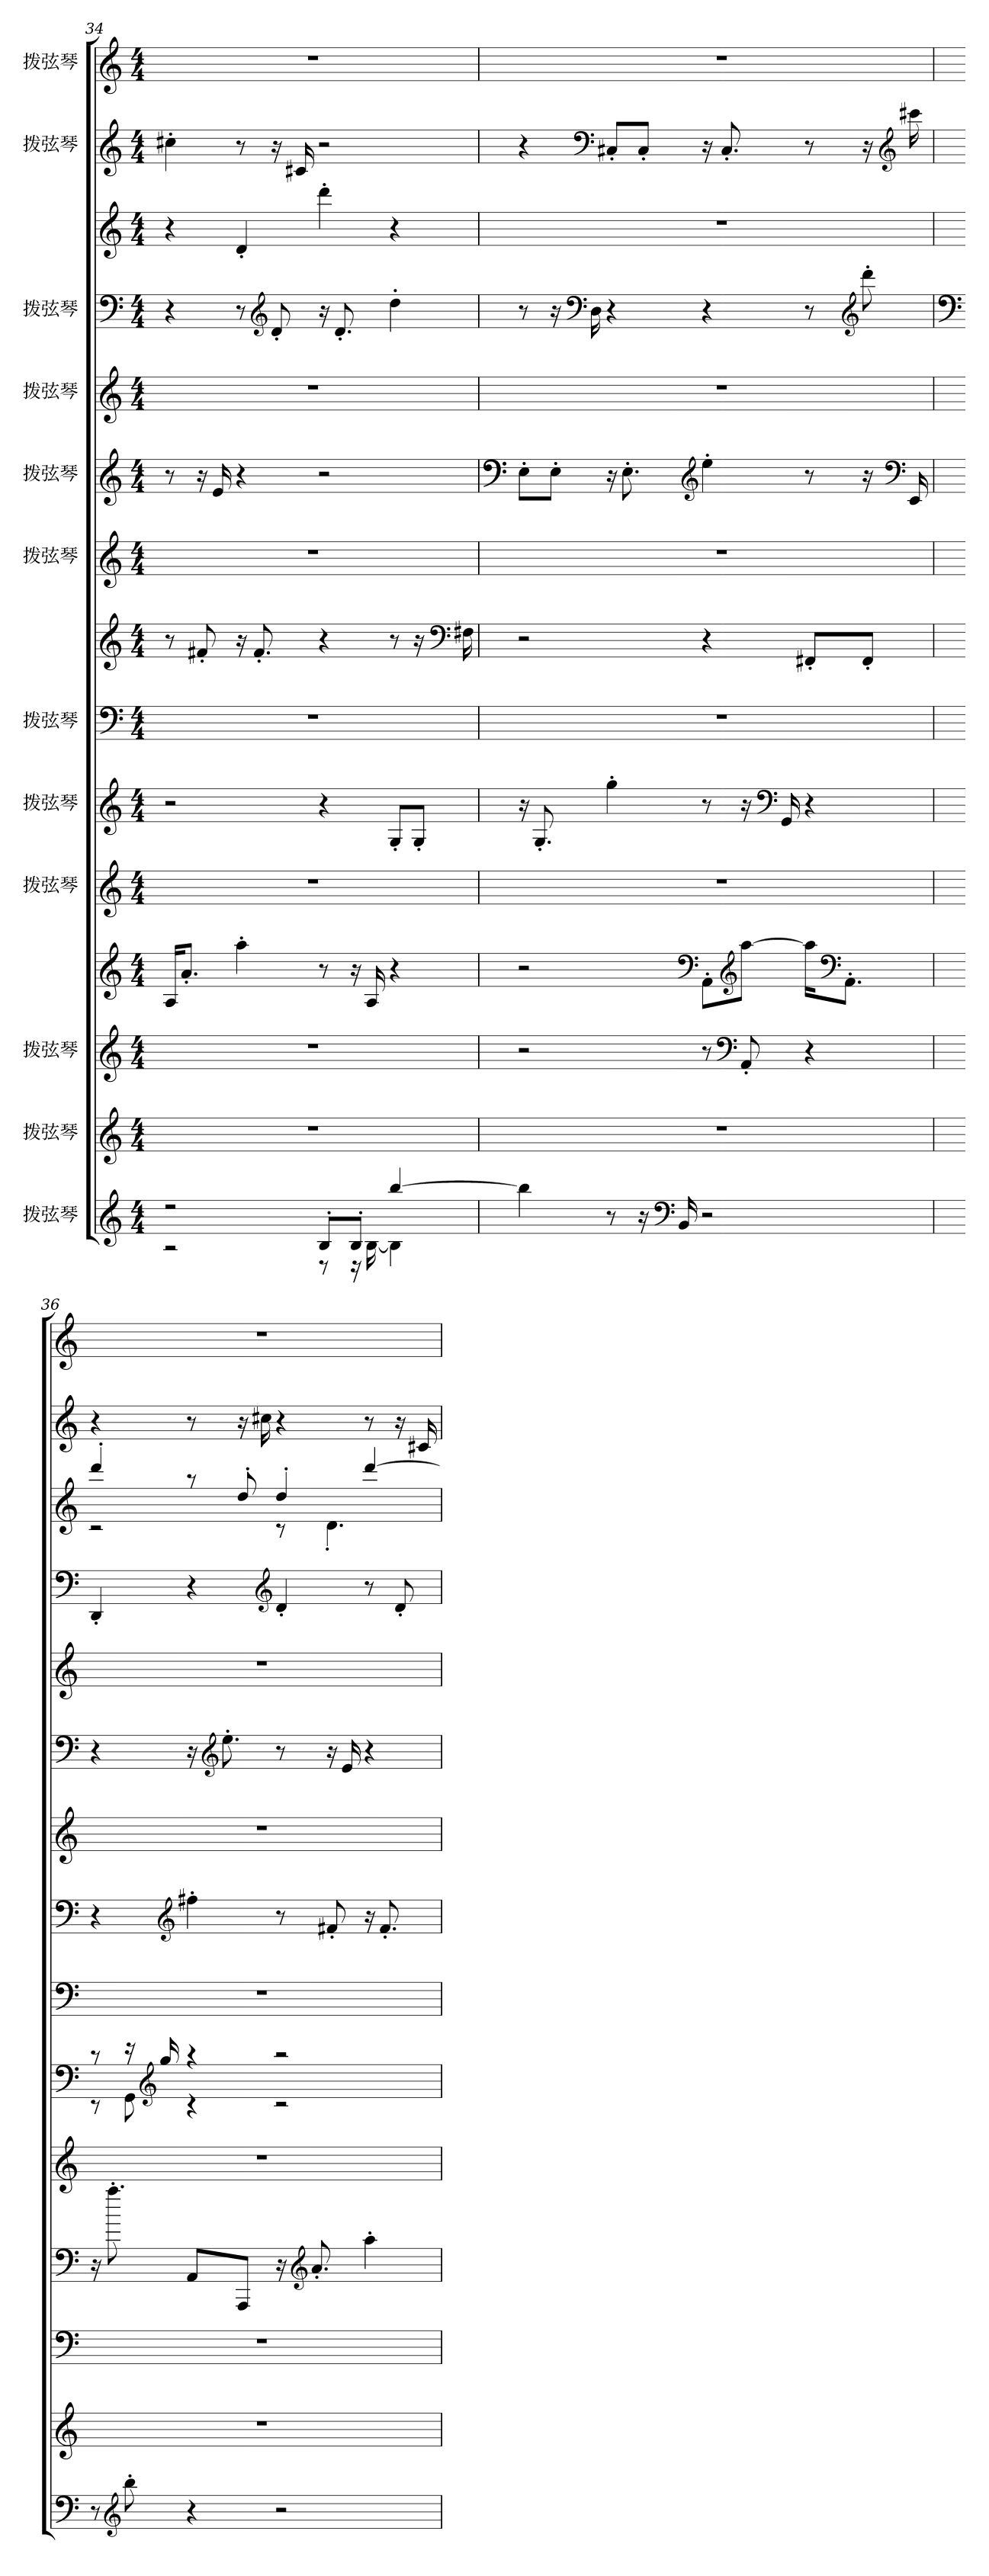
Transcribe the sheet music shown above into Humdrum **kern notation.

**kern	**kern	**kern	**kern	**kern	**kern	**kern	**kern	**kern	**kern	**kern	**kern	**kern	**kern	**kern
*part12	*part11	*part10	*part10	*part9	*part8	*part7	*part7	*part6	*part5	*part4	*part3	*part3	*part2	*part1
*staff15	*staff14	*staff13	*staff12	*staff11	*staff10	*staff9	*staff8	*staff7	*staff6	*staff5	*staff4	*staff3	*staff2	*staff1
*I"拨弦琴	*I"拨弦琴	*I"拨弦琴	*	*I"拨弦琴	*I"拨弦琴	*I"拨弦琴	*	*I"拨弦琴	*I"拨弦琴	*I"拨弦琴	*I"拨弦琴	*	*I"拨弦琴	*I"拨弦琴
!!LO:PB:g=z
*clefG2	*clefG2	*clefG2	*clefG2	*clefG2	*clefG2	*clefF4	*clefG2	*clefG2	*clefG2	*clefG2	*clefF4	*clefG2	*clefG2	*clefG2
*k[]	*k[]	*k[]	*k[]	*k[]	*k[]	*k[]	*k[]	*k[]	*k[]	*k[]	*k[]	*k[]	*k[]	*k[]
*M4/4	*M4/4	*M4/4	*M4/4	*M4/4	*M4/4	*M4/4	*M4/4	*M4/4	*M4/4	*M4/4	*M4/4	*M4/4	*M4/4	*M4/4
=34	=34	=34	=34	=34	=34	=34	=34	=34	=34	=34	=34	=34	=34	=34
*^	*	*	*	*	*	*	*	*	*	*	*	*	*	*
2r	2r	1r	1r	16A/KL	1r	2r	1r	8r	1r	8r	1r	4r	4r	4cc#X'\	1r
.	.	.	.	8.a'/J	.	.	.	.	.	.	.	.	.	.	.
.	.	.	.	.	.	.	.	8f#X'/	.	16r	.	.	.	.	.
.	.	.	.	.	.	.	.	.	.	16e/	.	.	.	.	.
.	.	.	.	4aa'\	.	.	.	16r	.	4r	.	8r	4d'/	8r	.
.	.	.	.	.	.	.	.	8.f#'/	.	.	.	.	.	.	.
*	*	*	*	*	*	*	*	*	*	*	*	*clefG2	*	*	*
.	.	.	.	.	.	.	.	.	.	.	.	8d'/	.	16r	.
.	.	.	.	.	.	.	.	.	.	.	.	.	.	16c#X/	.
8B'/L	8r	.	.	8r	.	4r	.	4r	.	2r	.	16r	4ddd'\	2r	.
.	.	.	.	.	.	.	.	.	.	.	.	8.d'/	.	.	.
8B'/J	16r	.	.	16r	.	.	.	.	.	.	.	.	.	.	.
.	[16B\	.	.	16A/	.	.	.	.	.	.	.	.	.	.	.
[4bb/	4B\]	.	.	4r	.	8G'/L	.	8r	.	.	.	4dd'\	4r	.	.
.	.	.	.	.	.	8G'/J	.	16r	.	.	.	.	.	.	.
*	*	*	*	*	*	*	*	*clefF4	*	*	*	*	*	*	*
.	.	.	.	.	.	.	.	16F#X\	.	.	.	.	.	.	.
*v	*v	*	*	*	*	*	*	*	*	*	*	*	*	*	*
!!LO:PB:g=z
=35	=35	=35	=35	=35	=35	=35	=35	=35	=35	=35	=35	=35	=35	=35
*	*	*	*	*	*	*	*	*	*clefF4	*	*	*	*	*
4bb\]	1r	2r	2r	1r	16r	1r	2r	1r	8E'\L	1r	8r	1r	4r	1r
.	.	.	.	.	8.G'/	.	.	.	.	.	.	.	.	.
.	.	.	.	.	.	.	.	.	8E'\J	.	16r	.	.	.
*	*	*	*	*	*	*	*	*	*	*	*clefF4	*	*	*
.	.	.	.	.	.	.	.	.	.	.	16D\	.	.	.
*	*	*	*	*	*	*	*	*	*	*	*	*	*clefF4	*
8r	.	.	.	.	4gg'\	.	.	.	16r	.	4r	.	8C#X'/L	.
.	.	.	.	.	.	.	.	.	8.E'\	.	.	.	.	.
16r	.	.	.	.	.	.	.	.	.	.	.	.	8C#'/J	.
*clefF4	*	*	*	*	*	*	*	*	*	*	*	*	*	*
16BB/	.	.	.	.	.	.	.	.	.	.	.	.	.	.
*	*	*	*clefF4	*	*	*	*	*	*clefG2	*	*	*	*	*
2r	.	8r	8AA'\L	.	8r	.	4r	.	4ee'\	.	4r	.	16r	.
.	.	.	.	.	.	.	.	.	.	.	.	.	8.C#'/	.
*	*	*clefF4	*clefG2	*	*	*	*	*	*	*	*	*	*	*
.	.	8AA'/	[8aa\J	.	16r	.	.	.	.	.	.	.	.	.
*	*	*	*	*	*clefF4	*	*	*	*	*	*	*	*	*
.	.	.	.	.	16GG/	.	.	.	.	.	.	.	.	.
.	.	4r	16aa\KL]	.	4r	.	8FF#X'/L	.	8r	.	8r	.	8r	.
*	*	*	*clefF4	*	*	*	*	*	*	*	*	*	*	*
.	.	.	8.AA'\J	.	.	.	.	.	.	.	.	.	.	.
*	*	*	*	*	*	*	*	*	*	*	*clefG2	*	*	*
.	.	.	.	.	.	.	8FF#'/J	.	16r	.	8ddd'\	.	16r	.
*	*	*	*	*	*	*	*	*	*clefF4	*	*	*	*clefG2	*
.	.	.	.	.	.	.	.	.	16EE/	.	.	.	16ccc#X\	.
!!LO:PB:g=z
=36	=36	=36	=36	=36	=36	=36	=36	=36	=36	=36	=36	=36	=36	=36
*	*	*	*	*	*	*	*	*	*	*	*clefF4	*	*	*
*	*	*	*	*	*^	*	*	*	*	*	*	*^	*	*
8r	1r	1r	16r	1r	8r	8r	1r	4r	1r	4r	1r	4DD'/	4ddd'/	2r	4r	1r
.	.	.	8.aa'\	.	.	.	.	.	.	.	.	.	.	.	.	.
*clefG2	*	*	*	*	*	*	*	*	*	*	*	*	*	*	*	*
8bb'\	.	.	.	.	16r	8GG\	.	.	.	.	.	.	.	.	.	.
*	*	*	*	*	*clefG2	*	*	*	*	*	*	*	*	*	*	*
.	.	.	.	.	16gg/	.	.	.	.	.	.	.	.	.	.	.
*	*	*	*	*	*	*	*	*clefG2	*	*	*	*	*	*	*	*
4r	.	.	8AA/L	.	4r	4r	.	4ff#X'\	.	16r	.	4r	8r	.	8r	.
*	*	*	*	*	*	*	*	*	*	*clefG2	*	*	*	*	*	*
.	.	.	.	.	.	.	.	.	.	8.ee'\	.	.	.	.	.	.
.	.	.	8AAA/J	.	.	.	.	.	.	.	.	.	8dd'/	.	16r	.
.	.	.	.	.	.	.	.	.	.	.	.	.	.	.	16cc#X\	.
*	*	*	*	*	*	*	*	*	*	*	*	*clefG2	*	*	*	*
2r	.	.	16r	.	2r	2r	.	8r	.	8r	.	4d'/	4dd'/	8r	4r	.
*	*	*	*clefG2	*	*	*	*	*	*	*	*	*	*	*	*	*
.	.	.	8.a'/	.	.	.	.	.	.	.	.	.	.	.	.	.
.	.	.	.	.	.	.	.	8f#X'/	.	16r	.	.	.	4.d'\	.	.
.	.	.	.	.	.	.	.	.	.	16e/	.	.	.	.	.	.
.	.	.	4aa'\	.	.	.	.	16r	.	4r	.	8r	[4ddd/	.	8r	.
.	.	.	.	.	.	.	.	8.f#'/	.	.	.	.	.	.	.	.
.	.	.	.	.	.	.	.	.	.	.	.	8d'/	.	.	16r	.
.	.	.	.	.	.	.	.	.	.	.	.	.	.	.	16c#X/	.
*	*	*	*	*	*v	*v	*	*	*	*	*	*	*v	*v	*	*
=	=	=	=	=	=	=	=	=	=	=	=	=	=	=
*-	*-	*-	*-	*-	*-	*-	*-	*-	*-	*-	*-	*-	*-	*-
